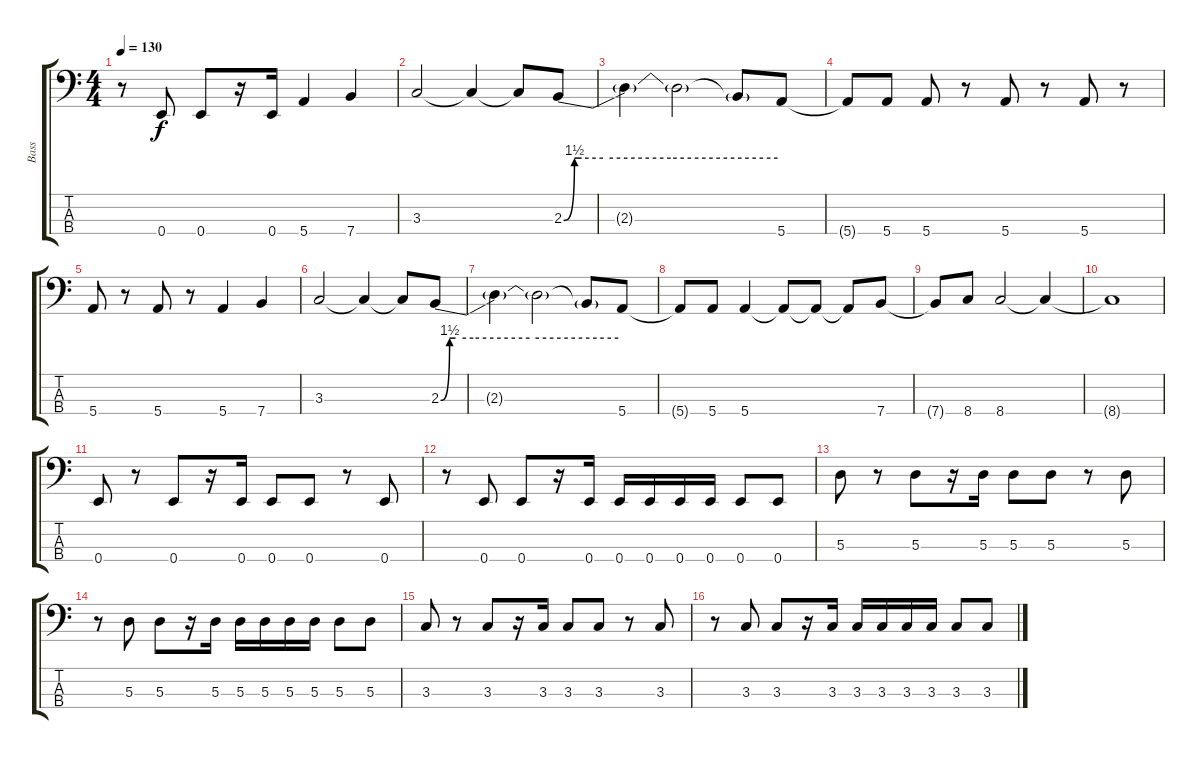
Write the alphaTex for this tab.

\track ("Bass" "Bass") {instrument acousticguitarsteel}
\staff {score tabs}
\tuning (G2 D2 A1 E1) {hide}
\ts (4 4)
\tempo 130
\clef f4
\ks c
r.8{dy f} 0.4.8 0.4.8 r.16 0.4.16 5.4.4 7.4.4 |
3.3.2 3.3{t}.4 3.3{t}.8 2.3{be (custom 0 0 3 6 5 6 11 6 30 6 60 6)}.8 |
2.3{t}.4 2.3{t}.2 2.3{t}.8 5.4.8 |
5.4{t}.8 5.4.8 5.4.8 r.8 5.4.8 r.8 5.4.8 r.8 |
5.4.8 r.8 5.4.8 r.8 5.4.4 7.4.4 |
3.3.2 3.3{t}.4 3.3{t}.8 2.3{be (custom 0 0 3 6 5 6 11 6 30 6 60 6)}.8 |
2.3{t}.4 2.3{t}.2 2.3{t}.8 5.4.8 |
5.4{t}.8 5.4.8 5.4.4 5.4{t}.8 5.4{t}.8 5.4{t}.8 7.4.8 |
7.4{t}.8 8.4.8 8.4.2 8.4{t}.4 |
8.4{t}.1 |
0.4.8 r.8 0.4.8 r.16 0.4.16 0.4.8 0.4.8 r.8 0.4.8 |
r.8 0.4.8 0.4.8 r.16 0.4.16 0.4.16 0.4.16 0.4.16 0.4.16 0.4.8 0.4.8 |
5.3.8 r.8 5.3.8 r.16 5.3.16 5.3.8 5.3.8 r.8 5.3.8 |
r.8 5.3.8 5.3.8 r.16 5.3.16 5.3.16 5.3.16 5.3.16 5.3.16 5.3.8 5.3.8 |
3.3.8 r.8 3.3.8 r.16 3.3.16 3.3.8 3.3.8 r.8 3.3.8 |
r.8 3.3.8 3.3.8 r.16 3.3.16 3.3.16 3.3.16 3.3.16 3.3.16 3.3.8 3.3.8
